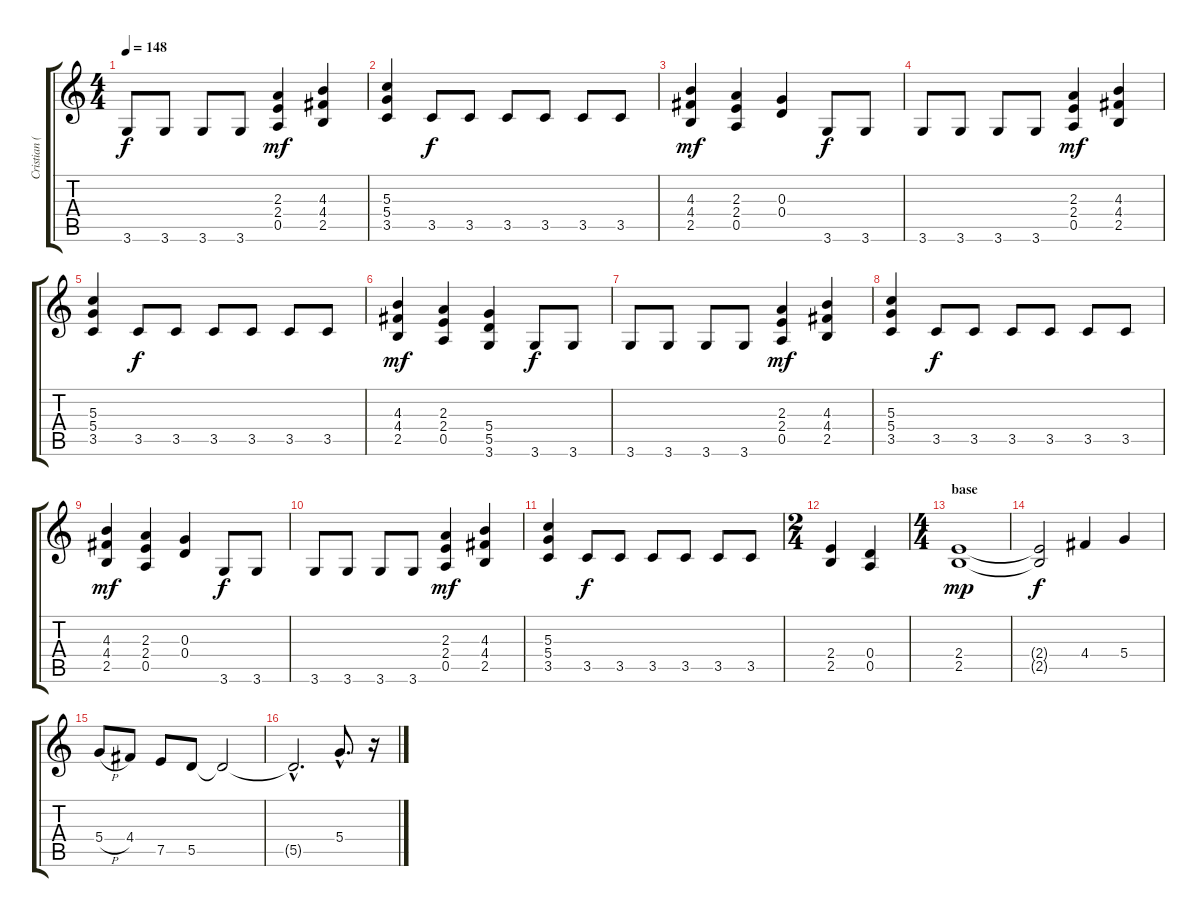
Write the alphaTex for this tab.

\track ("Cristian (guitarra)" "Cristian (") {instrument electricguitarclean}
\staff {score tabs}
\tuning (E4 B3 G3 D3 A2 E2) {hide}
\ts (4 4)
\tempo 148
\clef g2
\ks c
3.6.8{dy f} 3.6.8 3.6.8 3.6.8 (2.3 2.4 0.5).4{dy mf} (4.3 4.4 2.5).4 |
(5.3 5.4 3.5).4 3.5.8{dy f} 3.5.8 3.5.8 3.5.8 3.5.8 3.5.8 |
(4.3 4.4 2.5).4{dy mf} (2.3 2.4 0.5).4 (0.3 0.4).4 3.6.8{dy f} 3.6.8 |
3.6.8 3.6.8 3.6.8 3.6.8 (2.3 2.4 0.5).4{dy mf} (4.3 4.4 2.5).4 |
(5.3 5.4 3.5).4 3.5.8{dy f} 3.5.8 3.5.8 3.5.8 3.5.8 3.5.8 |
(4.3 4.4 2.5).4{dy mf} (2.3 2.4 0.5).4 (5.4 5.5 3.6).4 3.6.8{dy f} 3.6.8 |
3.6.8 3.6.8 3.6.8 3.6.8 (2.3 2.4 0.5).4{dy mf} (4.3 4.4 2.5).4 |
(5.3 5.4 3.5).4 3.5.8{dy f} 3.5.8 3.5.8 3.5.8 3.5.8 3.5.8 |
(4.3 4.4 2.5).4{dy mf} (2.3 2.4 0.5).4 (0.3 0.4).4 3.6.8{dy f} 3.6.8 |
3.6.8 3.6.8 3.6.8 3.6.8 (2.3 2.4 0.5).4{dy mf} (4.3 4.4 2.5).4 |
(5.3 5.4 3.5).4 3.5.8{dy f} 3.5.8 3.5.8 3.5.8 3.5.8 3.5.8 |
\ts (2 4)
(2.4 2.5).4 (0.4 0.5).4 |
\ts (4 4)
\section ("" "base")
(2.4 2.5).1{dy mp volume 15 instrument distortionguitar} |
(2.4{t} 2.5{t}).2{dy f} 4.4.4 5.4.4 |
5.4{h}.8 4.4.8 7.5.8 5.5.8 5.5{t}.2 |
5.5{hac t}.2{d} 5.4{hac}.8{d} r.16
